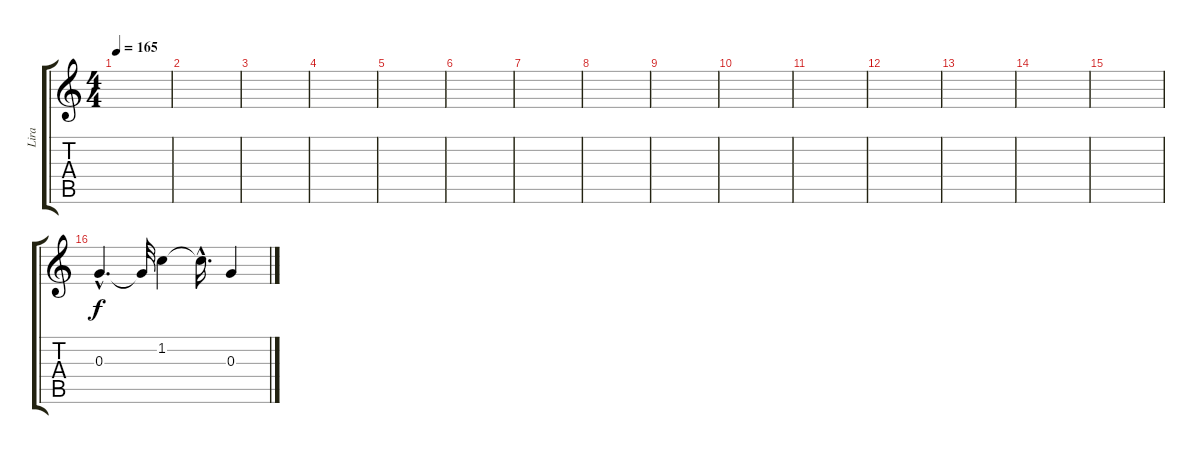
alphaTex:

\track ("Lira" "Lira") {instrument electricguitarjazz}
\staff {score tabs}
\tuning (E4 B3 G3 D3 A2 E2) {hide}
\ts (4 4)
\tempo 165
\clef g2
\ks c
|
|
|
|
|
|
|
|
|
|
|
|
|
|
|
0.3{hac}.4{d} 0.3{t}.32 1.2.4 1.2{hac t}.16{d} 0.3.4
